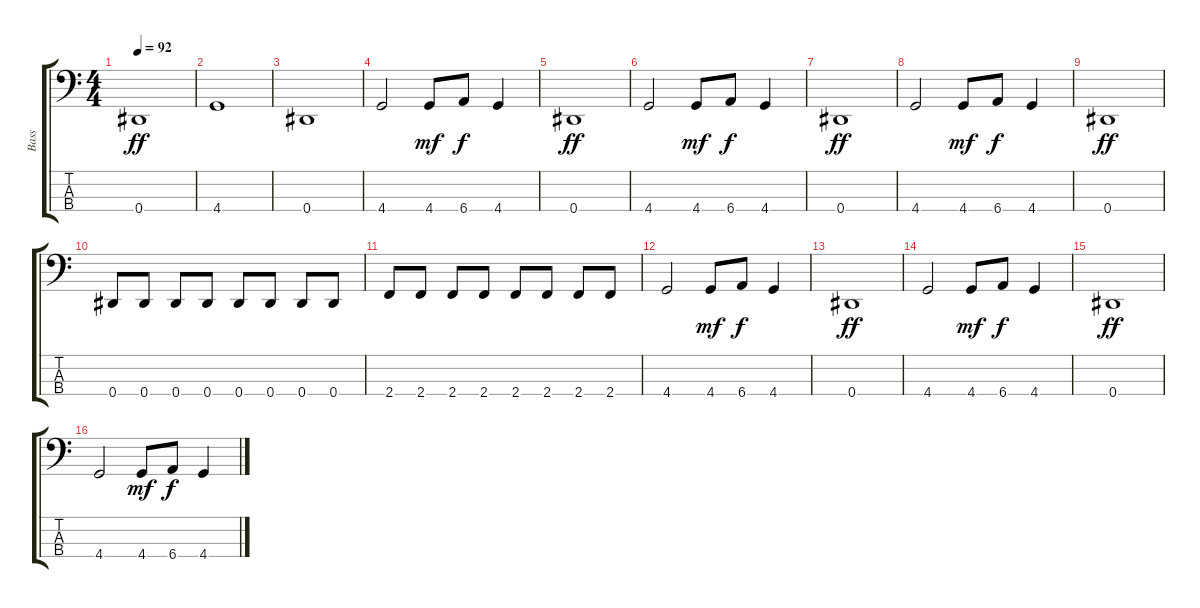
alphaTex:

\track ("Bass" "Bass") {instrument electricbassfinger}
\staff {score tabs}
\tuning (Gb2 Db2 Ab1 Eb1) {hide}
\ts (4 4)
\tempo 92
\clef f4
\ks c
0.4.1{dy ff} |
4.4.1 |
0.4.1 |
4.4.2 4.4.8{dy mf} 6.4.8{dy f} 4.4.4 |
0.4.1{dy ff} |
4.4.2 4.4.8{dy mf} 6.4.8{dy f} 4.4.4 |
0.4.1{dy ff} |
4.4.2 4.4.8{dy mf} 6.4.8{dy f} 4.4.4 |
0.4.1{dy ff} |
0.4.8 0.4.8 0.4.8 0.4.8 0.4.8 0.4.8 0.4.8 0.4.8 |
2.4.8 2.4.8 2.4.8 2.4.8 2.4.8 2.4.8 2.4.8 2.4.8 |
4.4.2 4.4.8{dy mf} 6.4.8{dy f} 4.4.4 |
0.4.1{dy ff} |
4.4.2 4.4.8{dy mf} 6.4.8{dy f} 4.4.4 |
0.4.1{dy ff} |
4.4.2 4.4.8{dy mf} 6.4.8{dy f} 4.4.4
